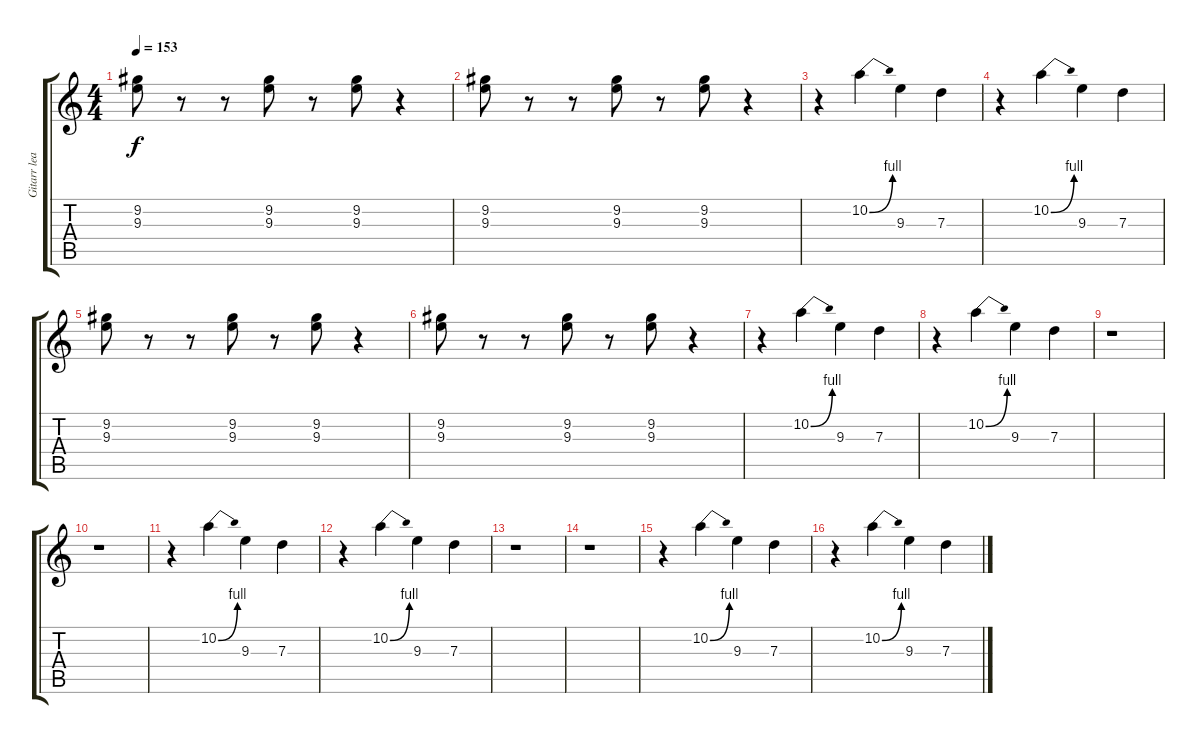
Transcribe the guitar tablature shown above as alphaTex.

\track ("Gitarr lead" "Gitarr lea") {instrument overdrivenguitar}
\staff {score tabs}
\tuning (E4 B3 G3 D3 A2 E2) {hide}
\ts (4 4)
\tempo 153
\clef g2
\ks c
(9.2 9.3).8{dy f instrument overdrivenguitar} r.8 r.8 (9.2 9.3).8 r.8 (9.2 9.3).8 r.4 |
(9.2 9.3).8 r.8 r.8 (9.2 9.3).8 r.8 (9.2 9.3).8 r.4 |
r.4 10.2{be (bend 0 0 60 4)}.4 9.3.4 7.3.4 |
r.4 10.2{be (bend 0 0 60 4)}.4 9.3.4 7.3.4 |
(9.2 9.3).8 r.8 r.8 (9.2 9.3).8 r.8 (9.2 9.3).8 r.4 |
(9.2 9.3).8 r.8 r.8 (9.2 9.3).8 r.8 (9.2 9.3).8 r.4 |
r.4 10.2{be (bend 0 0 60 4)}.4 9.3.4 7.3.4 |
r.4 10.2{be (bend 0 0 60 4)}.4 9.3.4 7.3.4 |
r.1 |
r.1 |
r.4 10.2{be (bend 0 0 60 4)}.4 9.3.4 7.3.4 |
r.4 10.2{be (bend 0 0 60 4)}.4 9.3.4 7.3.4 |
r.1 |
r.1 |
r.4 10.2{be (bend 0 0 60 4)}.4 9.3.4 7.3.4 |
r.4 10.2{be (bend 0 0 60 4)}.4 9.3.4 7.3.4
